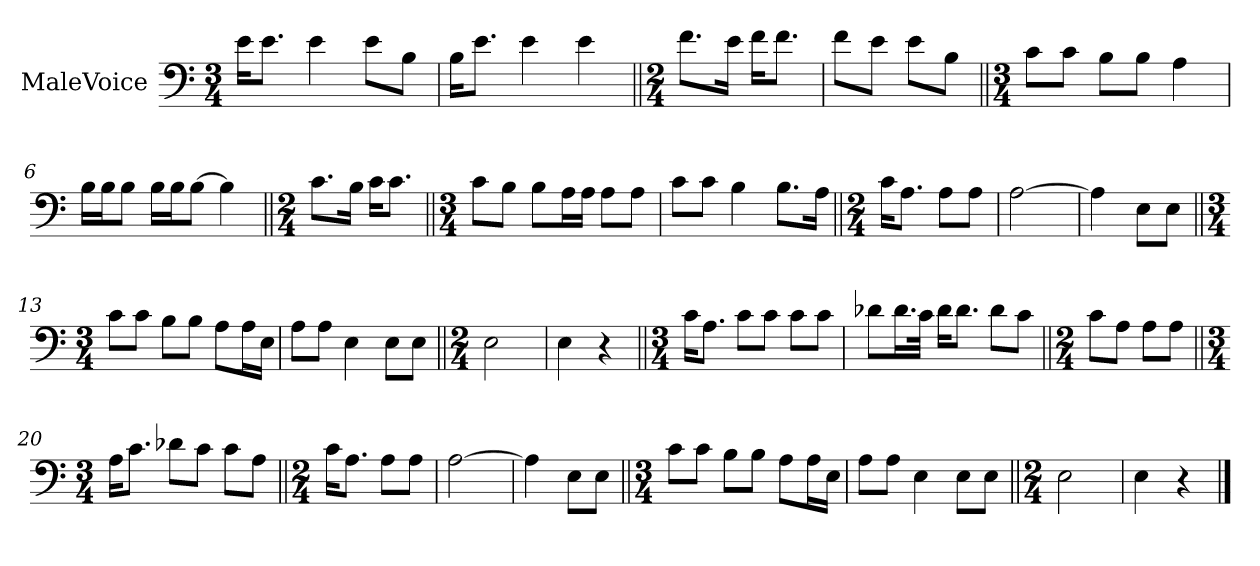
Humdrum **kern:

**kern
*part1
*staff1
*I"MaleVoice
*clefF4
*M3/4
*MM66
=
16e\KL
8.e\J
4e
8e\L
8B\J
=2
16B\KL
8.e\J
4e
4e
=3||
*M2/4
8.f\L
16e\Jk
16f\KL
8.f\J
=4
8f\L
8e\J
8e\L
8B\J
=5||
*M3/4
8c\L
8c\J
8B\L
8B\J
4A
=6
16B\LL
16B\J
8B\J
16B\LL
16B\J
[8B\J
4B]
=7||
*M2/4
8.c\L
16B\Jk
16c\KL
8.c\J
=8||
*M3/4
8c\L
8B\J
8B\L
16A\L
16A\JJ
8A\L
8A\J
=9
8c\L
8c\J
4B
8.B\L
16A\Jk
=10||
*M2/4
16c\KL
8.A\J
8A\L
8A\J
=11
[2A
=12
4A]
8E\L
8E\J
=13||
*M3/4
8c\L
8c\J
8B\L
8B\J
8A\L
16A\L
16E\JJ
=14
8A\L
8A\J
4E
8E\L
8E\J
=15||
*M2/4
2E
=16
4E
4r
=17||
*M3/4
16c\KL
8.A\J
8c\L
8c\J
8c\L
8c\J
=18
8d-X\L
16.d-\L
32c\JJk
16d-\KL
8.d-\J
8d-\L
8c\J
=19||
*M2/4
8c\L
8A\J
8A\L
8A\J
=20||
*M3/4
16A\KL
8.c\J
8d-X\L
8c\J
8c\L
8A\J
=21||
*M2/4
16c\KL
8.A\J
8A\L
8A\J
=22
[2A
=23
4A]
8E\L
8E\J
=24||
*M3/4
8c\L
8c\J
8B\L
8B\J
8A\L
16A\L
16E\JJ
=25
8A\L
8A\J
4E
8E\L
8E\J
=26||
*M2/4
2E
=27
4E
4r
==
*-
